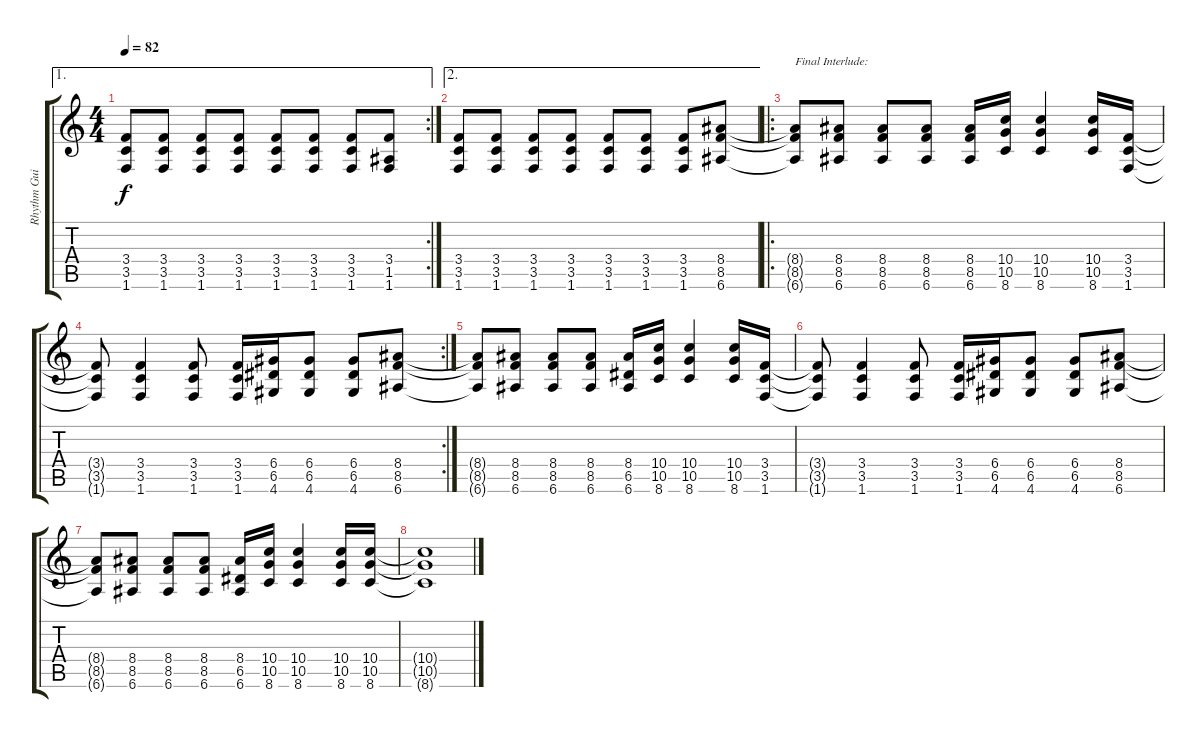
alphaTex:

\track ("Rhythm Guitar - Henrik Lindstrand" "Rhythm Gui") {instrument distortionguitar}
\staff {score tabs}
\tuning (E4 B3 G3 D3 A2 E2) {hide}
\ae 1
\rc 2
\ts (4 4)
\tempo 82
\clef g2
\ks c
(3.4 3.5 1.6).8{dy f} (3.4 3.5 1.6).8 (3.4 3.5 1.6).8 (3.4 3.5 1.6).8 (3.4 3.5 1.6).8 (3.4 3.5 1.6).8 (3.4 3.5 1.6).8 (3.4 1.5 1.6).8 |
\ae 2
(3.4 3.5 1.6).8 (3.4 3.5 1.6).8 (3.4 3.5 1.6).8 (3.4 3.5 1.6).8 (3.4 3.5 1.6).8 (3.4 3.5 1.6).8 (3.4 3.5 1.6).8 (8.4 8.5 6.6).8 |
\ro
(8.4{t} 8.5{t} 6.6{t}).8{txt "Final Interlude:"} (8.4 8.5 6.6).8 (8.4 8.5 6.6).8 (8.4 8.5 6.6).8 (8.4 8.5 6.6).16 (10.4 10.5 8.6).16 (10.4 10.5 8.6).4 (10.4 10.5 8.6).16 (3.4 3.5 1.6).16 |
\rc 2
(3.4{t} 3.5{t} 1.6{t}).8 (3.4 3.5 1.6).4 (3.4 3.5 1.6).8 (3.4 3.5 1.6).16 (6.4 6.5 4.6).16 (6.4 6.5 4.6).8 (6.4 6.5 4.6).8 (8.4 8.5 6.6).8 |
(8.4{t} 8.5{t} 6.6{t}).8 (8.4 8.5 6.6).8 (8.4 8.5 6.6).8 (8.4 8.5 6.6).8 (8.4 6.5 6.6).16 (10.4 10.5 8.6).16 (10.4 10.5 8.6).4 (10.4 10.5 8.6).16 (3.4 3.5 1.6).16 |
(3.4{t} 3.5{t} 1.6{t}).8 (3.4 3.5 1.6).4 (3.4 3.5 1.6).8 (3.4 3.5 1.6).16 (6.4 6.5 4.6).16 (6.4 6.5 4.6).8 (6.4 6.5 4.6).8 (8.4 8.5 6.6).8 |
(8.4{t} 8.5{t} 6.6{t}).8 (8.4 8.5 6.6).8 (8.4 8.5 6.6).8 (8.4 8.5 6.6).8 (8.4 6.5 6.6).16 (10.4 10.5 8.6).16 (10.4 10.5 8.6).4 (10.4 10.5 8.6).16 (10.4 10.5 8.6).16 |
(10.4{t} 10.5{t} 8.6{t}).1
